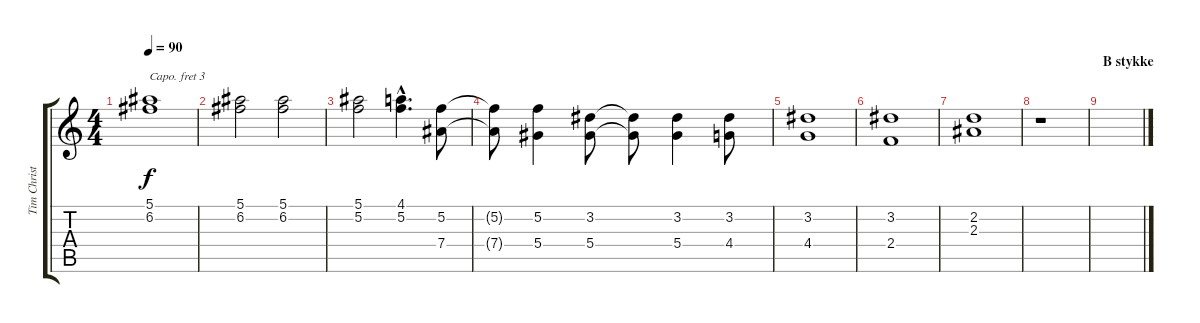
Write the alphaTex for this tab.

\track ("Tim Christensen (Guitar 2)" "Tim Christ") {instrument overdrivenguitar}
\staff {score tabs}
\capo 3
\tuning (D4 A3 F3 C3 G2 D2) {hide}
\ts (4 4)
\tempo 90
\clef g2
\ks c
(5.1 6.2).1{dy f} |
(5.1 6.2).2 (5.1 6.2).2 |
(5.1 5.2).2 (4.1{hac} 5.2{hac}).4{d} (5.2 7.4).8 |
(5.2{t} 7.4{t}).8 (5.2 5.4).4 (3.2 5.4).8 (3.2{t} 5.4{t}).8 (3.2 5.4).4 (3.2 4.4).8 |
(3.2 4.4).1 |
(3.2 2.4).1 |
(2.2 2.3).1 |
r.1 |
\section ("" "B stykke")
